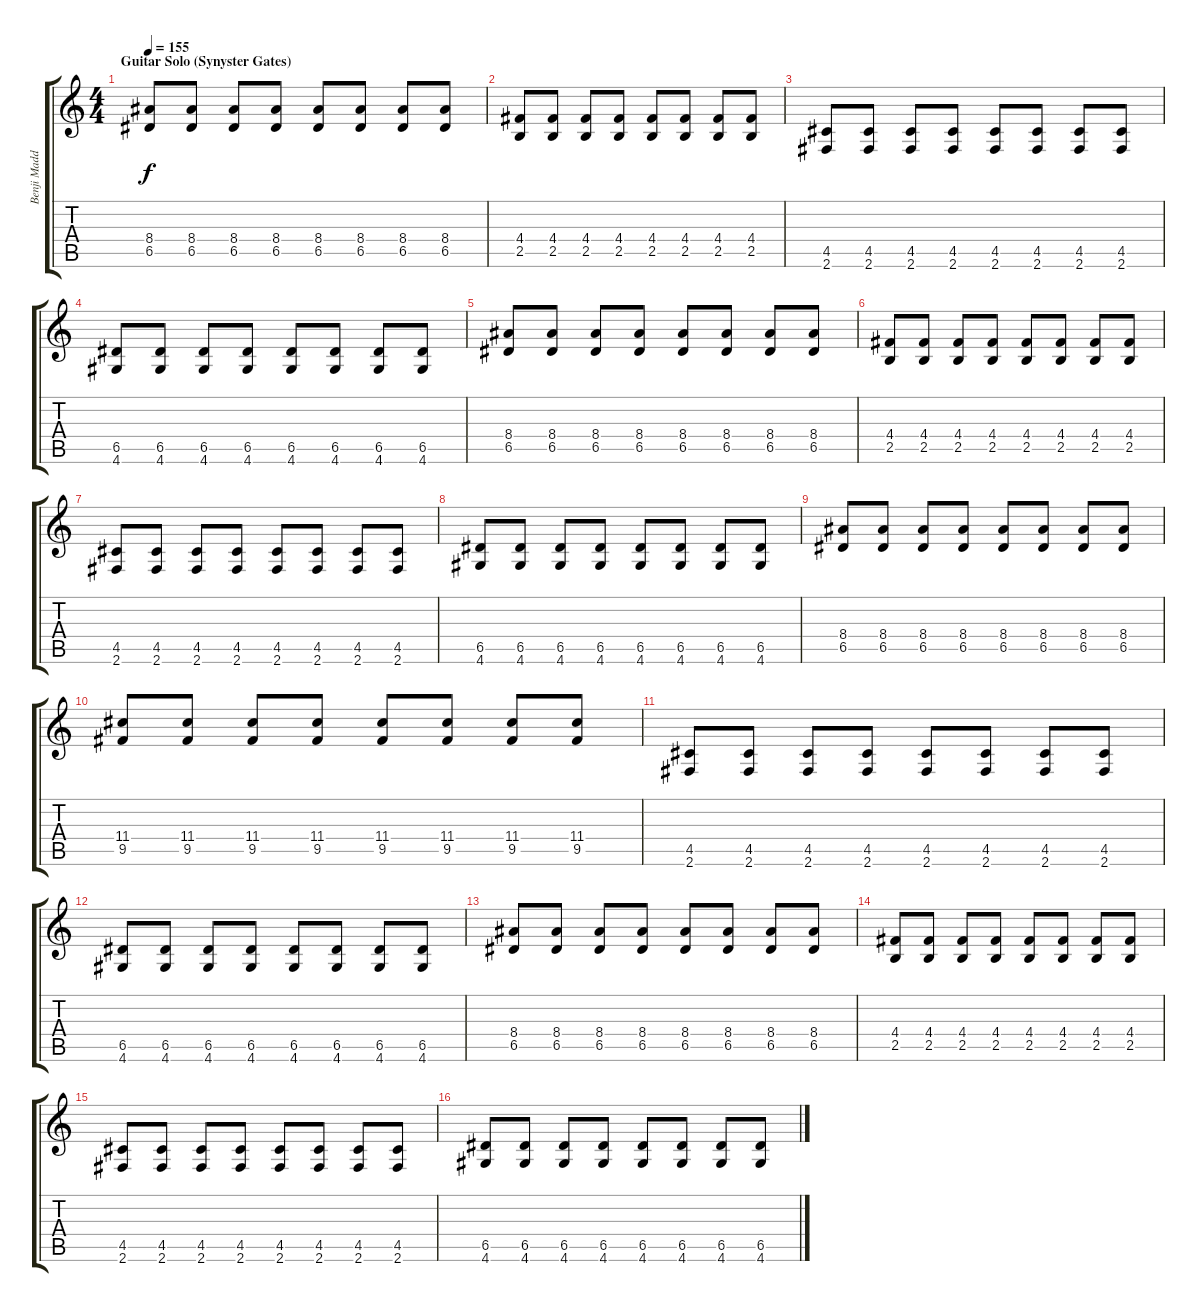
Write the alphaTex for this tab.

\track ("Benji Madden [Rhythm Guitar]" "Benji Madd") {instrument distortionguitar}
\staff {score tabs}
\tuning (E4 B3 G3 D3 A2 E2) {hide}
\ts (4 4)
\section ("" "Guitar Solo (Synyster Gates)")
\tempo 155
\clef g2
\ks c
(8.4 6.5).8{dy f} (8.4 6.5).8 (8.4 6.5).8 (8.4 6.5).8 (8.4 6.5).8 (8.4 6.5).8 (8.4 6.5).8 (8.4 6.5).8 |
(4.4 2.5).8 (4.4 2.5).8 (4.4 2.5).8 (4.4 2.5).8 (4.4 2.5).8 (4.4 2.5).8 (4.4 2.5).8 (4.4 2.5).8 |
(4.5 2.6).8 (4.5 2.6).8 (4.5 2.6).8 (4.5 2.6).8 (4.5 2.6).8 (4.5 2.6).8 (4.5 2.6).8 (4.5 2.6).8 |
(6.5 4.6).8 (6.5 4.6).8 (6.5 4.6).8 (6.5 4.6).8 (6.5 4.6).8 (6.5 4.6).8 (6.5 4.6).8 (6.5 4.6).8 |
(8.4 6.5).8 (8.4 6.5).8 (8.4 6.5).8 (8.4 6.5).8 (8.4 6.5).8 (8.4 6.5).8 (8.4 6.5).8 (8.4 6.5).8 |
(4.4 2.5).8 (4.4 2.5).8 (4.4 2.5).8 (4.4 2.5).8 (4.4 2.5).8 (4.4 2.5).8 (4.4 2.5).8 (4.4 2.5).8 |
(4.5 2.6).8 (4.5 2.6).8 (4.5 2.6).8 (4.5 2.6).8 (4.5 2.6).8 (4.5 2.6).8 (4.5 2.6).8 (4.5 2.6).8 |
(6.5 4.6).8 (6.5 4.6).8 (6.5 4.6).8 (6.5 4.6).8 (6.5 4.6).8 (6.5 4.6).8 (6.5 4.6).8 (6.5 4.6).8 |
(8.4 6.5).8 (8.4 6.5).8 (8.4 6.5).8 (8.4 6.5).8 (8.4 6.5).8 (8.4 6.5).8 (8.4 6.5).8 (8.4 6.5).8 |
(11.4 9.5).8 (11.4 9.5).8 (11.4 9.5).8 (11.4 9.5).8 (11.4 9.5).8 (11.4 9.5).8 (11.4 9.5).8 (11.4 9.5).8 |
(4.5 2.6).8 (4.5 2.6).8 (4.5 2.6).8 (4.5 2.6).8 (4.5 2.6).8 (4.5 2.6).8 (4.5 2.6).8 (4.5 2.6).8 |
(6.5 4.6).8 (6.5 4.6).8 (6.5 4.6).8 (6.5 4.6).8 (6.5 4.6).8 (6.5 4.6).8 (6.5 4.6).8 (6.5 4.6).8 |
(8.4 6.5).8 (8.4 6.5).8 (8.4 6.5).8 (8.4 6.5).8 (8.4 6.5).8 (8.4 6.5).8 (8.4 6.5).8 (8.4 6.5).8 |
(4.4 2.5).8 (4.4 2.5).8 (4.4 2.5).8 (4.4 2.5).8 (4.4 2.5).8 (4.4 2.5).8 (4.4 2.5).8 (4.4 2.5).8 |
(4.5 2.6).8 (4.5 2.6).8 (4.5 2.6).8 (4.5 2.6).8 (4.5 2.6).8 (4.5 2.6).8 (4.5 2.6).8 (4.5 2.6).8 |
(6.5 4.6).8 (6.5 4.6).8 (6.5 4.6).8 (6.5 4.6).8 (6.5 4.6).8 (6.5 4.6).8 (6.5 4.6).8 (6.5 4.6).8
